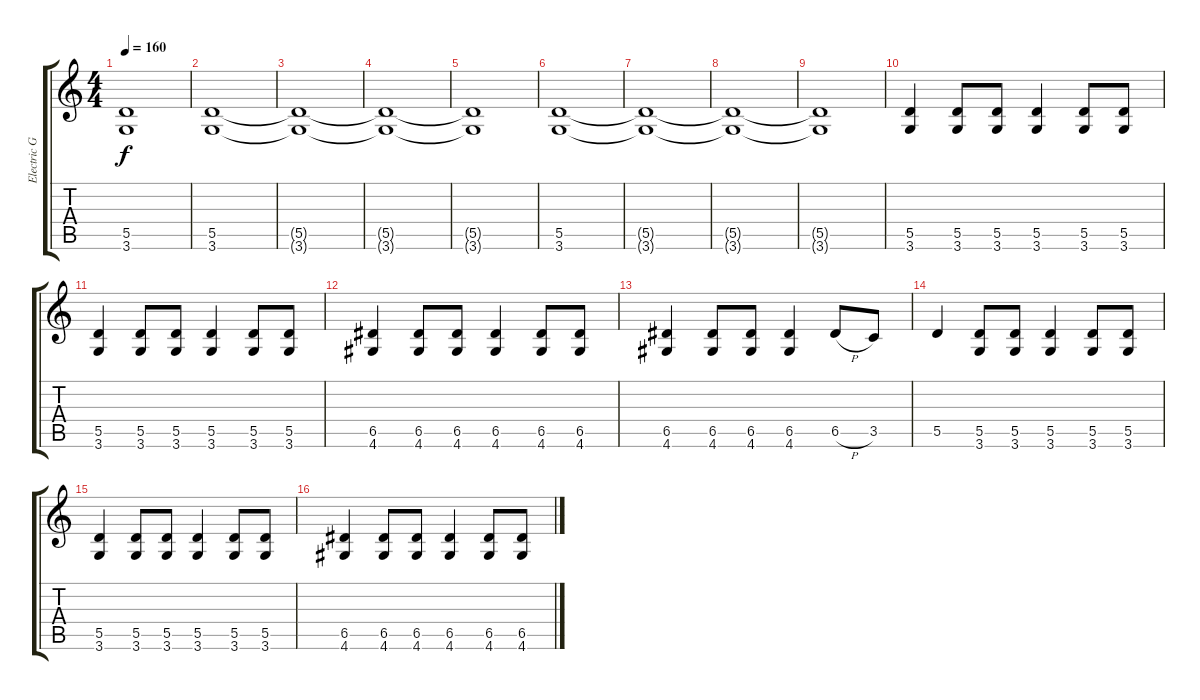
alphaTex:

\track ("Electric Guitar" "Electric G") {instrument overdrivenguitar}
\staff {score tabs}
\tuning (E4 B3 G3 D3 A2 E2) {hide}
\ts (4 4)
\tempo 160
\clef g2
\ks c
(5.5{t} 3.6{t}).1{dy f} |
(5.5 3.6).1 |
(5.5{t} 3.6{t}).1 |
(5.5{t} 3.6{t}).1 |
(5.5{t} 3.6{t}).1 |
(5.5 3.6).1 |
(5.5{t} 3.6{t}).1 |
(5.5{t} 3.6{t}).1 |
(5.5{t} 3.6{t}).1 |
(5.5 3.6).4 (5.5 3.6).8 (5.5 3.6).8 (5.5 3.6).4 (5.5 3.6).8 (5.5 3.6).8 |
(5.5 3.6).4 (5.5 3.6).8 (5.5 3.6).8 (5.5 3.6).4 (5.5 3.6).8 (5.5 3.6).8 |
(6.5 4.6).4 (6.5 4.6).8 (6.5 4.6).8 (6.5 4.6).4 (6.5 4.6).8 (6.5 4.6).8 |
(6.5 4.6).4 (6.5 4.6).8 (6.5 4.6).8 (6.5 4.6).4 6.5{h}.8 3.5.8 |
5.5.4 (5.5 3.6).8 (5.5 3.6).8 (5.5 3.6).4 (5.5 3.6).8 (5.5 3.6).8 |
(5.5 3.6).4 (5.5 3.6).8 (5.5 3.6).8 (5.5 3.6).4 (5.5 3.6).8 (5.5 3.6).8 |
(6.5 4.6).4 (6.5 4.6).8 (6.5 4.6).8 (6.5 4.6).4 (6.5 4.6).8 (6.5 4.6).8
